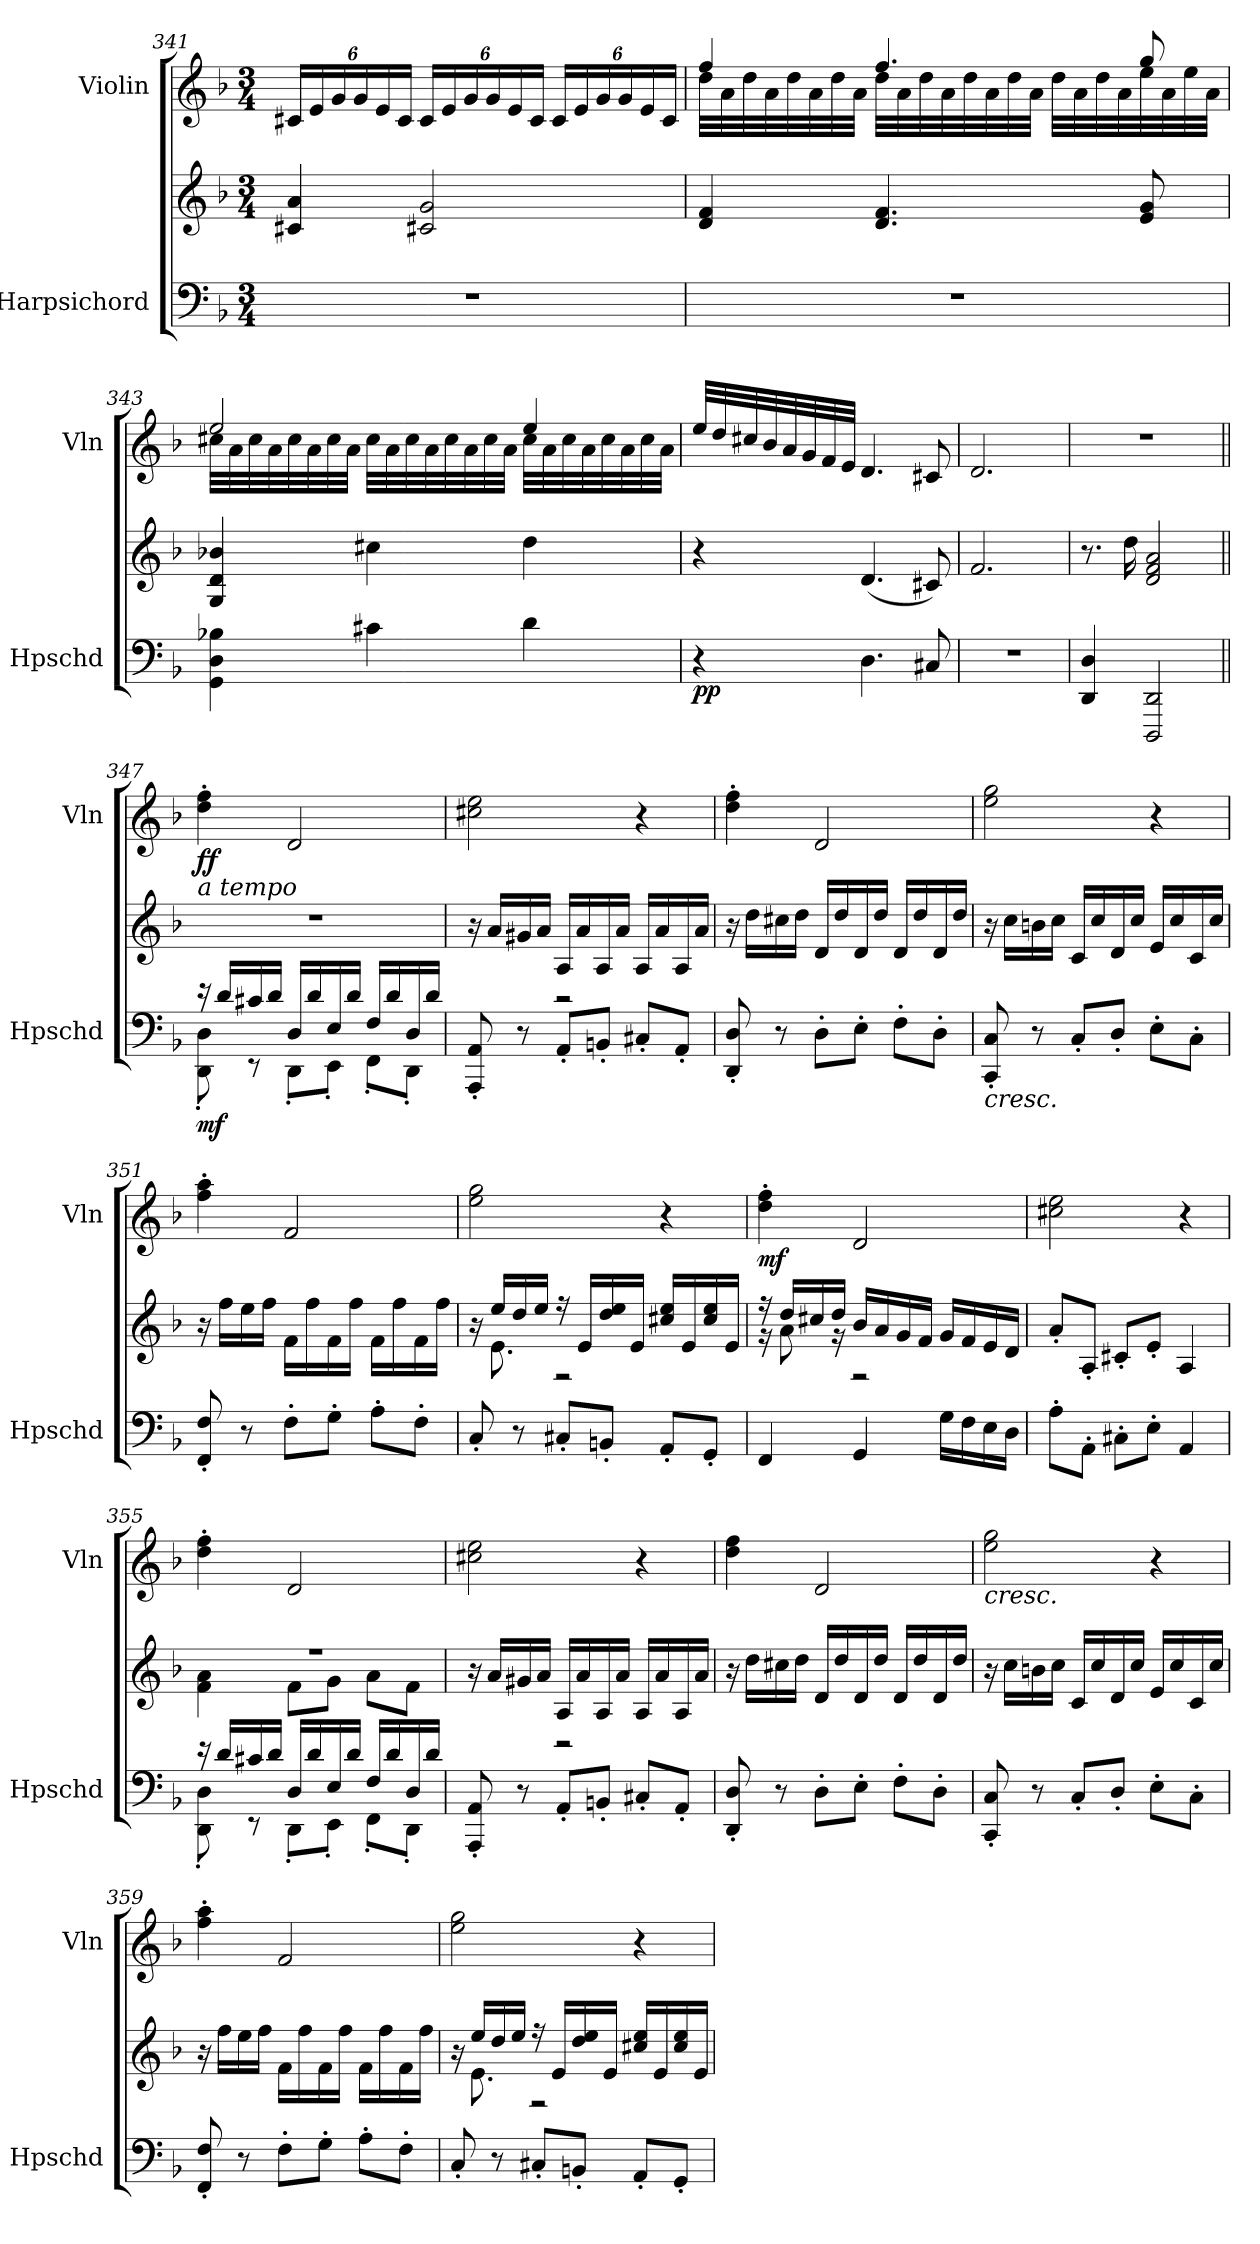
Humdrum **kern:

**kern	**kern	**dynam	**kern	**dynam
*part2	*part2	*part2	*part1	*part1
*staff3	*staff2	*staff2/3	*staff1	*staff1
*I"Harpsichord	*	*	*I"Violin	*
*I'Hpschd	*	*	*I'Vln	*
!!LO:LB:g=z
*clefF4	*clefG2	*	*clefG2	*
*k[b-]	*k[b-]	*	*k[b-]	*
*M3/4	*M3/4	*	*M3/4	*
*	*	*	*Xbrackettup	*
=341	=341	=341	=341	=341
2.r	4c#X/ 4a/	.	24c#X/LL	.
.	.	.	24e/	.
.	.	.	24g/	.
.	.	.	24g/	.
.	.	.	24e/	.
.	.	.	24c#/JJ	.
.	2c#X/ 2g/	.	24c#/LL	.
.	.	.	24e/	.
.	.	.	24g/	.
.	.	.	24g/	.
.	.	.	24e/	.
.	.	.	24c#/JJ	.
.	.	.	24c#/LL	.
.	.	.	24e/	.
.	.	.	24g/	.
.	.	.	24g/	.
.	.	.	24e/	.
.	.	.	24c#/JJ	.
=342	=342	=342	=342	=342
*	*	*	*^	*
2.r	4d/ 4f/	.	4ff/	32dd\LLL	.
.	.	.	.	32a\	.
.	.	.	.	32dd\	.
.	.	.	.	32a\	.
.	.	.	.	32dd\	.
.	.	.	.	32a\	.
.	.	.	.	32dd\	.
.	.	.	.	32a\JJJ	.
.	4.d/ 4.f/	.	4.ff/	32dd\LLL	.
.	.	.	.	32a\	.
.	.	.	.	32dd\	.
.	.	.	.	32a\	.
.	.	.	.	32dd\	.
.	.	.	.	32a\	.
.	.	.	.	32dd\	.
.	.	.	.	32a\JJJ	.
.	.	.	.	32dd\LLL	.
.	.	.	.	32a\	.
.	.	.	.	32dd\	.
.	.	.	.	32a\	.
.	8e/ 8g/	.	8gg/	32ee\	.
.	.	.	.	32a\	.
.	.	.	.	32ee\	.
.	.	.	.	32a\JJJ	.
!!LO:LB:g=z	!!
=343	=343	=343	=343	=343	=343
4GG\ 4D\ 4B-X\	4G/ 4d/ 4b-X/	.	2ee/	32cc#X\LLL	.
.	.	.	.	32a\	.
.	.	.	.	32cc#\	.
.	.	.	.	32a\	.
.	.	.	.	32cc#\	.
.	.	.	.	32a\	.
.	.	.	.	32cc#\	.
.	.	.	.	32a\JJJ	.
4c#X\	4cc#X\	.	.	32cc#\LLL	.
.	.	.	.	32a\	.
.	.	.	.	32cc#\	.
.	.	.	.	32a\	.
.	.	.	.	32cc#\	.
.	.	.	.	32a\	.
.	.	.	.	32cc#\	.
.	.	.	.	32a\JJJ	.
4d\	4dd\	.	4ee/	32cc#\LLL	.
.	.	.	.	32a\	.
.	.	.	.	32cc#\	.
.	.	.	.	32a\	.
.	.	.	.	32cc#\	.
.	.	.	.	32a\	.
.	.	.	.	32cc#\	.
.	.	.	.	32a\JJJ	.
=344	=344	=344	=344	=344	=344
!	!	!LO:DY:b=2	!	!	!
!	!	!LO:DY:n=1:b	!	!	!
*	*	*	*v	*v	*
4r	4r	p p	32ee/LLL	.
.	.	.	32dd/	.
.	.	.	32cc#X/	.
.	.	.	32b-/	.
.	.	.	32a/	.
.	.	.	32g/	.
.	.	.	32f/	.
.	.	.	32e/JJJ	.
4.D\	(<4.d/	.	4.d/	.
8C#X/	8c#X/)	.	8c#X/	.
=345	=345	=345	=345	=345
2.r	2.f/	.	2.d/	.
=346	=346	=346	=346	=346
*	*	*	*MM90	*
4DD/ 4D/	8.r	.	2.r	.
.	16dd\	.	.	.
2DDD/ 2DD/	2d/ 2f/ 2a/	.	.	.
!!LO:PB:g=z
=347||	=347||	=347||	=347||	=347||
*^	*	*	*	*
!	!	!	!	!LO:TX:b:i:t=a tempo	!
!	!	!	!LO:DY:b=2	!	!LO:DY:b
16r	8DD\' 8D\'	2.r	mf	4dd\' 4ff\'	ff
16d/LL	.	.	.	.	.
16c#X/	8r	.	.	.	.
16d/JJ	.	.	.	.	.
16D/LL	8DD'\L	.	.	2d/	.
16d/	.	.	.	.	.
16E/	8EE'\J	.	.	.	.
16d/JJ	.	.	.	.	.
16F/LL	8FF'\L	.	.	.	.
16d/	.	.	.	.	.
16D/	8DD'\J	.	.	.	.
16d/JJ	.	.	.	.	.
*v	*v	*	*	*	*
=348	=348	=348	=348	=348
*	*^	*	*	*
8AAA/' 8AA/'	16r	4ryy	.	2cc#X\ 2ee\	.
.	16a/LL	.	.	.	.
8r	16g#X/	.	.	.	.
.	16a/JJ	.	.	.	.
8AA'/L	16A/LL	2r	.	.	.
.	16a/	.	.	.	.
8BBn'/J	16A/	.	.	.	.
.	16a/JJ	.	.	.	.
8C#X'/L	16A/LL	.	.	4r	.
.	16a/	.	.	.	.
8AA'/J	16A/	.	.	.	.
.	16a/JJ	.	.	.	.
*	*v	*v	*	*	*
=349	=349	=349	=349	=349
8DD/' 8D/'	16r	.	4dd\' 4ff\'	.
.	16dd\LL	.	.	.
8r	16cc#X\	.	.	.
.	16dd\JJ	.	.	.
8D'\L	16d/LL	.	2d/	.
.	16dd/	.	.	.
8E'\J	16d/	.	.	.
.	16dd/JJ	.	.	.
8F'\L	16d/LL	.	.	.
.	16dd/	.	.	.
8D'\J	16d/	.	.	.
.	16dd/JJ	.	.	.
=350	=350	=350	=350	=350
!LO:TX:b:i:t=cresc.	!	!	!	!
8CC/' 8C/'	16r	.	2ee\ 2gg\	.
.	16cc\LL	.	.	.
8r	16bn\	.	.	.
.	16cc\JJ	.	.	.
8C'/L	16c/LL	.	.	.
.	16cc/	.	.	.
8D'/J	16d/	.	.	.
.	16cc/JJ	.	.	.
8E'\L	16e/LL	.	4r	.
.	16cc/	.	.	.
8C'\J	16c/	.	.	.
.	16cc/JJ	.	.	.
!!LO:LB:g=z
=351	=351	=351	=351	=351
8FF/' 8F/'	16r	.	4ff\' 4aa\'	.
.	16ff\LL	.	.	.
8r	16ee\	.	.	.
.	16ff\JJ	.	.	.
8F'\L	16f\LL	.	2f/	.
.	16ff\	.	.	.
8G'\J	16f\	.	.	.
.	16ff\JJ	.	.	.
8A'\L	16f\LL	.	.	.
.	16ff\	.	.	.
8F'\J	16f\	.	.	.
.	16ff\JJ	.	.	.
=352	=352	=352	=352	=352
*	*^	*	*	*
8C'/	16r	16ryy	.	2ee\ 2gg\	.
.	16ee/LL	8.e\	.	.	.
8r	16dd/	.	.	.	.
.	16ee/JJ	.	.	.	.
8C#X'/L	16r	2r	.	.	.
.	16e/LL	.	.	.	.
8BBn'/J	16dd/ 16ee/	.	.	.	.
.	16e/JJ	.	.	.	.
8AA'/L	16cc#X/ 16ee/LL	.	.	4r	.
.	16e/	.	.	.	.
8GG'/J	16cc#/ 16ee/	.	.	.	.
.	16e/JJ	.	.	.	.
=353	=353	=353	=353	=353	=353
!	!	!	!	!	!LO:DY:b
4FF/	16r	16r	.	4dd\' 4ff\'	mf
.	16dd/LL	8a\	.	.	.
.	16cc#X/	.	.	.	.
.	16dd/JJ	16r	.	.	.
4GG/	16b-/LL	2r	.	2d/	.
.	16a/	.	.	.	.
.	16g/	.	.	.	.
.	16f/JJ	.	.	.	.
16G\LL	16g/LL	.	.	.	.
16F\	16f/	.	.	.	.
16E\	16e/	.	.	.	.
16D\JJ	16d/JJ	.	.	.	.
*	*v	*v	*	*	*
=354	=354	=354	=354	=354
8A'\L	8a'/L	.	2cc#X\ 2ee\	.
8AA'\J	8A'/J	.	.	.
8C#X'\L	8c#X'/L	.	.	.
8E'\J	8e'/J	.	.	.
4AA/	4A/	.	4r	.
!!LO:LB:g=z
=355	=355	=355	=355	=355
*^	*^	*	*	*
16r	8DD\' 8D\'	2.r	4f\ 4a\	.	4dd\' 4ff\'	.
16d/LL	.	.	.	.	.	.
16c#X/	8r	.	.	.	.	.
16d/JJ	.	.	.	.	.	.
16D/LL	8DD'\L	.	8f\L	.	2d/	.
16d/	.	.	.	.	.	.
16E/	8EE'\J	.	8g\J	.	.	.
16d/JJ	.	.	.	.	.	.
16F/LL	8FF'\L	.	8a\L	.	.	.
16d/	.	.	.	.	.	.
16D/	8DD'\J	.	8f\J	.	.	.
16d/JJ	.	.	.	.	.	.
*v	*v	*	*	*	*	*
=356	=356	=356	=356	=356	=356
8AAA/' 8AA/'	16r	4ryy	.	2cc#X\ 2ee\	.
.	16a/LL	.	.	.	.
8r	16g#X/	.	.	.	.
.	16a/JJ	.	.	.	.
8AA'/L	16A/LL	2r	.	.	.
.	16a/	.	.	.	.
8BBn'/J	16A/	.	.	.	.
.	16a/JJ	.	.	.	.
8C#X'/L	16A/LL	.	.	4r	.
.	16a/	.	.	.	.
8AA'/J	16A/	.	.	.	.
.	16a/JJ	.	.	.	.
*	*v	*v	*	*	*
=357	=357	=357	=357	=357
8DD/' 8D/'	16r	.	4dd\ 4ff\	.
.	16dd\LL	.	.	.
8r	16cc#X\	.	.	.
.	16dd\JJ	.	.	.
8D'\L	16d/LL	.	2d/	.
.	16dd/	.	.	.
8E'\J	16d/	.	.	.
.	16dd/JJ	.	.	.
8F'\L	16d/LL	.	.	.
.	16dd/	.	.	.
8D'\J	16d/	.	.	.
.	16dd/JJ	.	.	.
=358	=358	=358	=358	=358
!	!	!	!LO:TX:b:i:t=cresc.	!
8CC/' 8C/'	16r	.	2ee\ 2gg\	.
.	16cc\LL	.	.	.
8r	16bn\	.	.	.
.	16cc\JJ	.	.	.
8C'/L	16c/LL	.	.	.
.	16cc/	.	.	.
8D'/J	16d/	.	.	.
.	16cc/JJ	.	.	.
8E'\L	16e/LL	.	4r	.
.	16cc/	.	.	.
8C'\J	16c/	.	.	.
.	16cc/JJ	.	.	.
!!LO:LB:g=z
=359	=359	=359	=359	=359
8FF/' 8F/'	16r	.	4ff\' 4aa\'	.
.	16ff\LL	.	.	.
8r	16ee\	.	.	.
.	16ff\JJ	.	.	.
8F'\L	16f\LL	.	2f/	.
.	16ff\	.	.	.
8G'\J	16f\	.	.	.
.	16ff\JJ	.	.	.
8A'\L	16f\LL	.	.	.
.	16ff\	.	.	.
8F'\J	16f\	.	.	.
.	16ff\JJ	.	.	.
=360	=360	=360	=360	=360
*	*^	*	*	*
8C'/	16r	16ryy	.	2ee\ 2gg\	.
.	16ee/LL	8.e\	.	.	.
8r	16dd/	.	.	.	.
.	16ee/JJ	.	.	.	.
8C#X'/L	16r	2r	.	.	.
.	16e/LL	.	.	.	.
8BBn'/J	16dd/ 16ee/	.	.	.	.
.	16e/JJ	.	.	.	.
8AA'/L	16cc#X/ 16ee/LL	.	.	4r	.
.	16e/	.	.	.	.
8GG'/J	16cc#/ 16ee/	.	.	.	.
.	16e/JJ	.	.	.	.
*	*v	*v	*	*	*
=	=	=	=	=
*-	*-	*-	*-	*-
